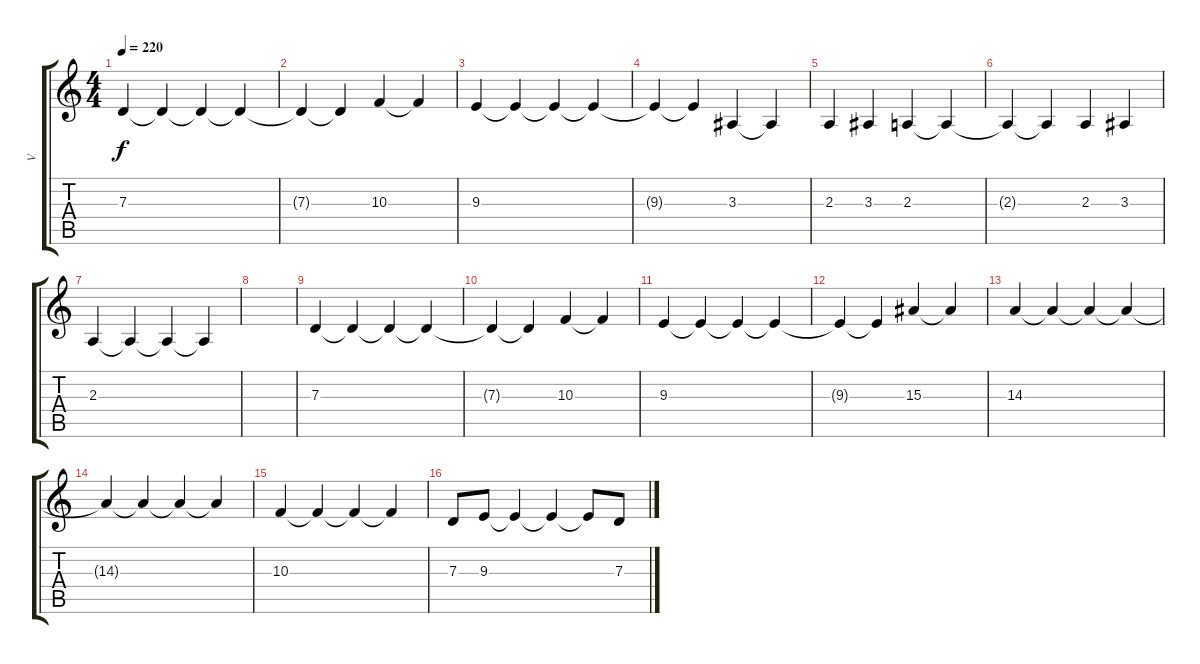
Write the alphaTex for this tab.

\track ("V" "V") {instrument lead2sawtooth}
\staff {score tabs}
\tuning (E4 B3 G3 D3 A2 D2) {hide}
\ts (4 4)
\tempo 220
\clef g2
\ks c
7.3.4{dy f} 7.3{t}.4 7.3{t}.4 7.3{t}.4 |
7.3{t}.4 7.3{t}.4 10.3.4 10.3{t}.4 |
9.3.4 9.3{t}.4 9.3{t}.4 9.3{t}.4 |
9.3{t}.4 9.3{t}.4 3.3.4 3.3{t}.4 |
2.3.4 3.3.4 2.3.4 2.3{t}.4 |
2.3{t}.4 2.3{t}.4 2.3.4 3.3.4 |
2.3.4 2.3{t}.4 2.3{t}.4 2.3{t}.4 |
|
7.3.4 7.3{t}.4 7.3{t}.4 7.3{t}.4 |
7.3{t}.4 7.3{t}.4 10.3.4 10.3{t}.4 |
9.3.4 9.3{t}.4 9.3{t}.4 9.3{t}.4 |
9.3{t}.4 9.3{t}.4 15.3.4 15.3{t}.4 |
14.3.4 14.3{t}.4 14.3{t}.4 14.3{t}.4 |
14.3{t}.4 14.3{t}.4 14.3{t}.4 14.3{t}.4 |
10.3.4 10.3{t}.4 10.3{t}.4 10.3{t}.4 |
7.3.8 9.3.8 9.3{t}.4 9.3{t}.4 9.3{t}.8 7.3.8
